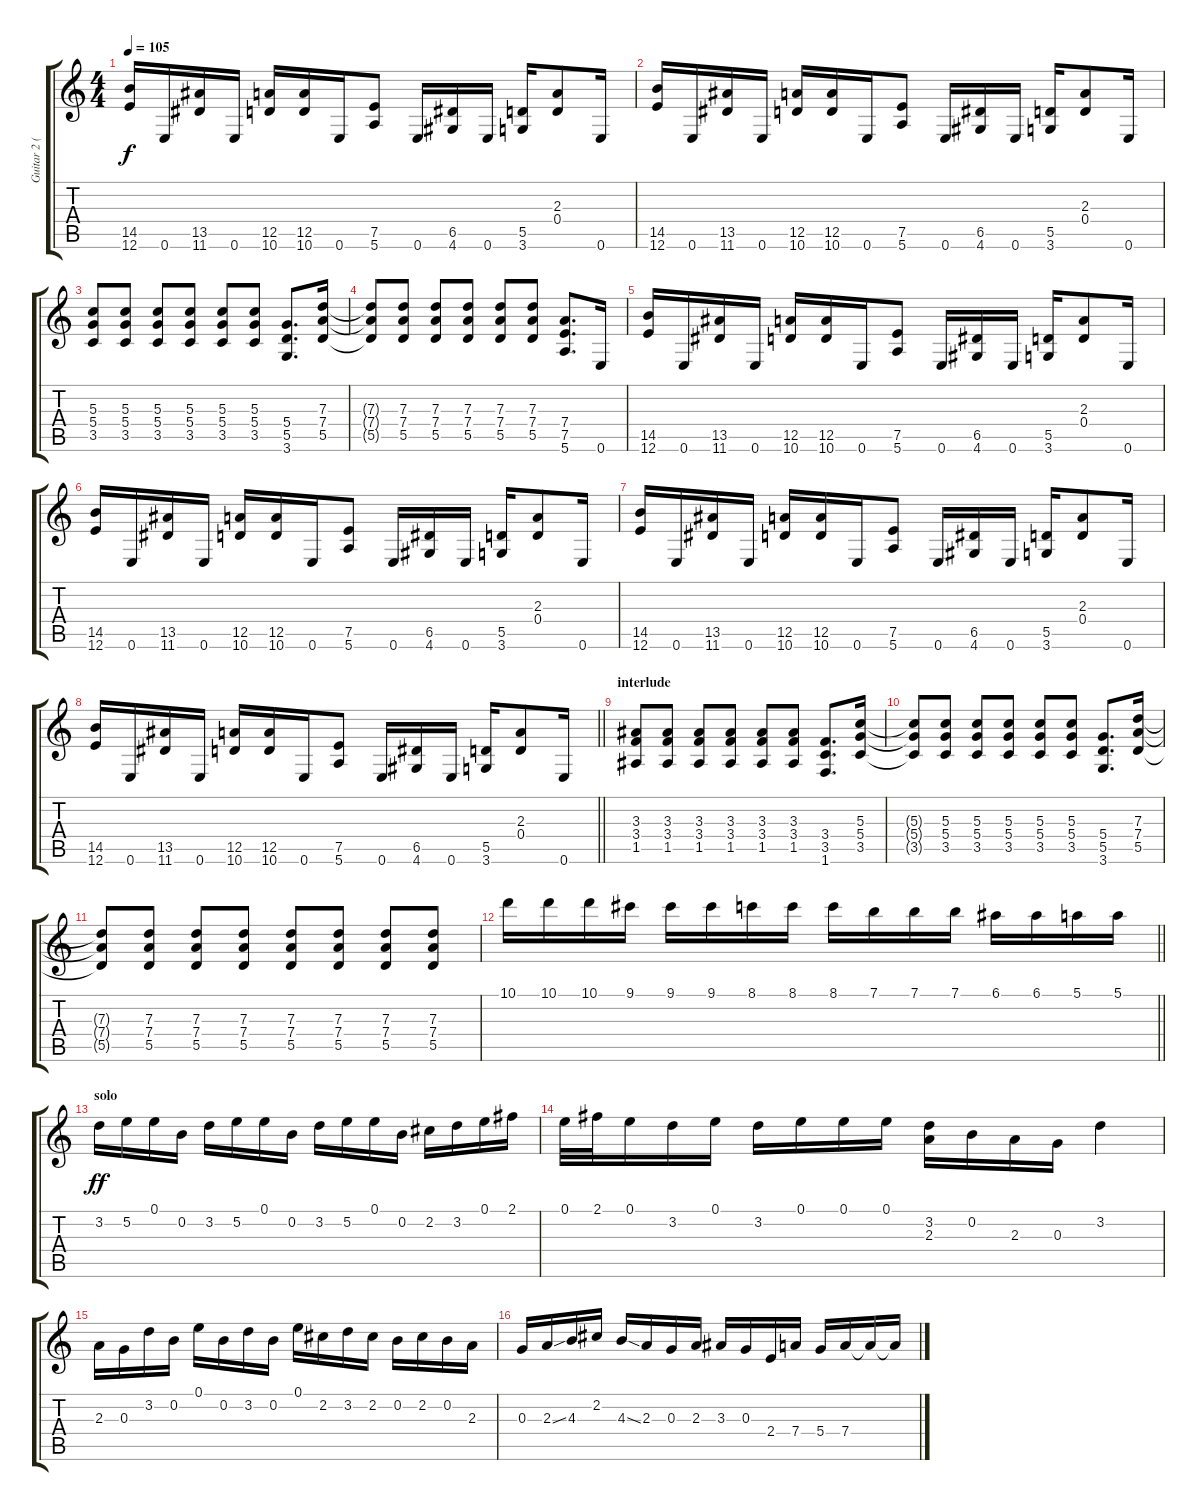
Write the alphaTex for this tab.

\track ("Guitar 2 (Slash)" "Guitar 2 (") {instrument distortionguitar}
\staff {score tabs}
\tuning (E4 B3 G3 D3 A2 E2) {hide}
\ts (4 4)
\tempo 105
\clef g2
\ks c
(14.5 12.6).16{dy f} 0.6.16 (13.5 11.6).16 0.6.16 (12.5 10.6).16 (12.5 10.6).16 0.6.16 (7.5 5.6).8 0.6.16 (6.5 4.6).16 0.6.16 (5.5 3.6).16 (2.3 0.4).8 0.6.16 |
(14.5 12.6).16 0.6.16 (13.5 11.6).16 0.6.16 (12.5 10.6).16 (12.5 10.6).16 0.6.16 (7.5 5.6).8 0.6.16 (6.5 4.6).16 0.6.16 (5.5 3.6).16 (2.3 0.4).8 0.6.16 |
(5.3 5.4 3.5).8 (5.3 5.4 3.5).8 (5.3 5.4 3.5).8 (5.3 5.4 3.5).8 (5.3 5.4 3.5).8 (5.3 5.4 3.5).8 (5.4 5.5 3.6).8{d} (7.3 7.4 5.5).16 |
(7.3{t} 7.4{t} 5.5{t}).8 (7.3 7.4 5.5).8 (7.3 7.4 5.5).8 (7.3 7.4 5.5).8 (7.3 7.4 5.5).8 (7.3 7.4 5.5).8 (7.4 7.5 5.6).8{d} 0.6.16 |
(14.5 12.6).16 0.6.16 (13.5 11.6).16 0.6.16 (12.5 10.6).16 (12.5 10.6).16 0.6.16 (7.5 5.6).8 0.6.16 (6.5 4.6).16 0.6.16 (5.5 3.6).16 (2.3 0.4).8 0.6.16 |
(14.5 12.6).16 0.6.16 (13.5 11.6).16 0.6.16 (12.5 10.6).16 (12.5 10.6).16 0.6.16 (7.5 5.6).8 0.6.16 (6.5 4.6).16 0.6.16 (5.5 3.6).16 (2.3 0.4).8 0.6.16 |
(14.5 12.6).16 0.6.16 (13.5 11.6).16 0.6.16 (12.5 10.6).16 (12.5 10.6).16 0.6.16 (7.5 5.6).8 0.6.16 (6.5 4.6).16 0.6.16 (5.5 3.6).16 (2.3 0.4).8 0.6.16 |
\barLineRight lightlight
(14.5 12.6).16 0.6.16 (13.5 11.6).16 0.6.16 (12.5 10.6).16 (12.5 10.6).16 0.6.16 (7.5 5.6).8 0.6.16 (6.5 4.6).16 0.6.16 (5.5 3.6).16 (2.3 0.4).8 0.6.16 |
\section ("" "interlude")
(3.3 3.4 1.5).8 (3.3 3.4 1.5).8 (3.3 3.4 1.5).8 (3.3 3.4 1.5).8 (3.3 3.4 1.5).8 (3.3 3.4 1.5).8 (3.4 3.5 1.6).8{d} (5.3 5.4 3.5).16 |
(5.3{t} 5.4{t} 3.5{t}).8 (5.3 5.4 3.5).8 (5.3 5.4 3.5).8 (5.3 5.4 3.5).8 (5.3 5.4 3.5).8 (5.3 5.4 3.5).8 (5.4 5.5 3.6).8{d} (7.3 7.4 5.5).16 |
(7.3{t} 7.4{t} 5.5{t}).8 (7.3 7.4 5.5).8 (7.3 7.4 5.5).8 (7.3 7.4 5.5).8 (7.3 7.4 5.5).8 (7.3 7.4 5.5).8 (7.3 7.4 5.5).8 (7.3 7.4 5.5).8 |
\barLineRight lightlight
10.1.16 10.1.16 10.1.16 9.1.16 9.1.16 9.1.16 8.1.16 8.1.16 8.1.16 7.1.16 7.1.16 7.1.16 6.1.16 6.1.16 5.1.16 5.1.16 |
\section ("" "solo")
3.2.16{dy ff} 5.2.16 0.1.16 0.2.16 3.2.16 5.2.16 0.1.16 0.2.16 3.2.16 5.2.16 0.1.16 0.2.16 2.2.16 3.2.16 0.1.16 2.1.16 |
0.1.32 2.1.32 0.1.16 3.2.16 0.1.16 3.2.16 0.1.16 0.1.16 0.1.16 (3.2 2.3).16 0.2.16 2.3.16 0.3.16 3.2.4 |
2.3.16 0.3.16 3.2.16 0.2.16 0.1.16 0.2.16 3.2.16 0.2.16 0.1.16 2.2.16 3.2.16 2.2.16 0.2.16 2.2.16 0.2.16 2.3.16 |
0.3.16 2.3{ss}.16 4.3.16 2.2.16 4.3{ss}.16 2.3.16 0.3.16 2.3.16 3.3.16 0.3.16 2.4.16 7.4.16 5.4.16 7.4.16 7.4{t}.16 7.4{t}.16
